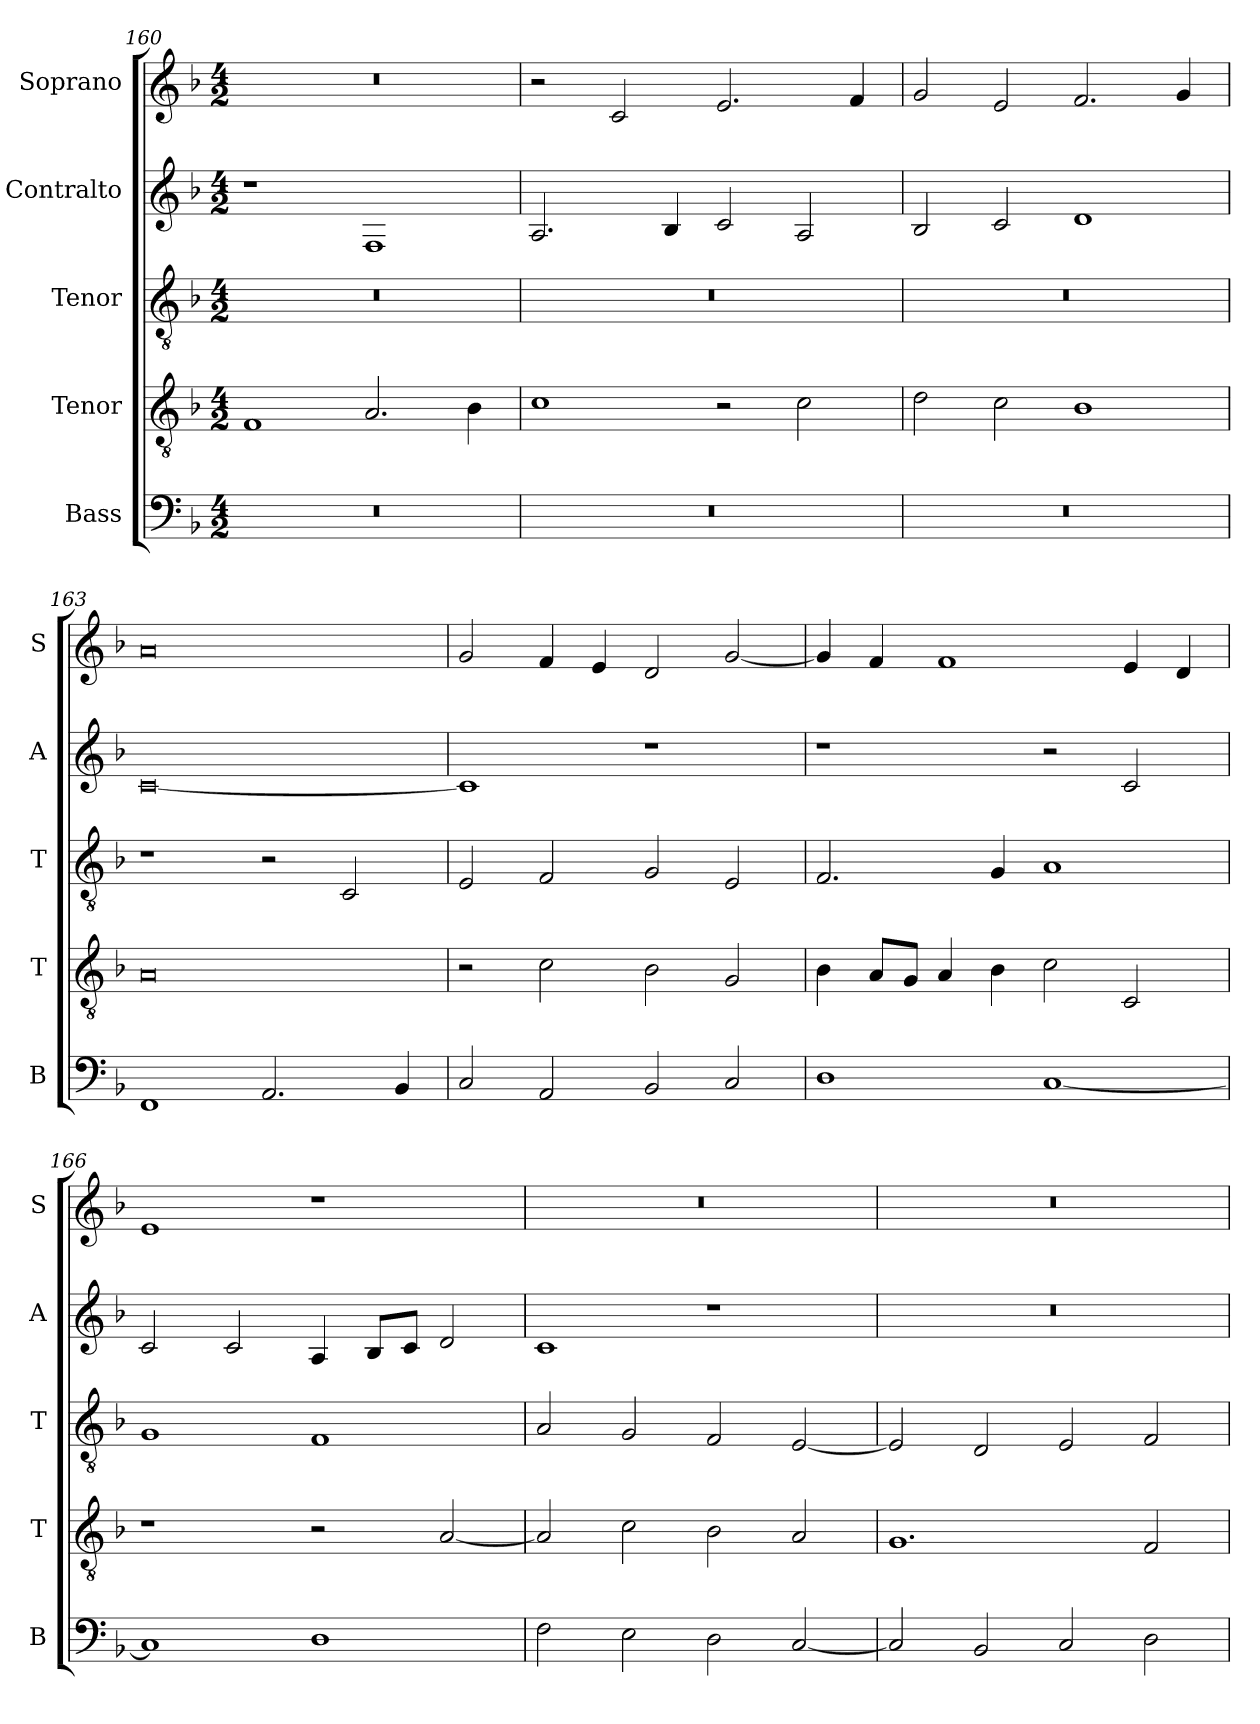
**kern	**kern	**kern	**kern	**kern
*part5	*part4	*part3	*part2	*part1
*staff5	*staff4	*staff3	*staff2	*staff1
*I"Bass	*I"Tenor	*I"Tenor	*I"Contralto	*I"Soprano
*I'B	*I'T	*I'T	*I'A	*I'S
*clefF4	*clefGv2	*clefGv2	*clefG2	*clefG2
*k[b-]	*k[b-]	*k[b-]	*k[b-]	*k[b-]
*F:ion	*F:ion	*F:ion	*F:ion	*F:ion
*M4/2	*M4/2	*M4/2	*M4/2	*M4/2
=160	=160	=160	=160	=160
0r	1F	0r	1r	0r
.	2.A	.	1F	.
.	4B-	.	.	.
=161	=161	=161	=161	=161
0r	1c	0r	2.A	2r
.	.	.	.	2c
.	.	.	4B-	.
.	2r	.	2c	2.e
.	2c	.	2A	.
.	.	.	.	4f
=162	=162	=162	=162	=162
0r	2d	0r	2B-	2g
.	2c	.	2c	2e
.	1B-	.	1d	2.f
.	.	.	.	4g
=163	=163	=163	=163	=163
1FF	0A	1r	[0c	0a
2.AA	.	2r	.	.
.	.	2C	.	.
4BB-	.	.	.	.
=164	=164	=164	=164	=164
2C	2r	2E	1c]	2g
2AA	2c	2F	.	4f
.	.	.	.	4e
2BB-	2B-	2G	1r	2d
2C	2G	2E	.	[2g
=165	=165	=165	=165	=165
1D	4B-	2.F	1r	4g]
.	8A/L	.	.	4f
.	8G/J	.	.	.
.	4A	.	.	1f
.	4B-	4G	.	.
[1C	2c	1A	2r	.
.	2C	.	2c	4e
.	.	.	.	4d
=166	=166	=166	=166	=166
1C]	1r	1G	2c	1e
.	.	.	2c	.
1D	2r	1F	4A	1r
.	.	.	8B-/L	.
.	.	.	8c/J	.
.	[2A	.	2d	.
=167	=167	=167	=167	=167
2F	2A]	2A	1c	0r
2E	2c	2G	.	.
2D	2B-	2F	1r	.
[2C	2A	[2E	.	.
=168	=168	=168	=168	=168
2C]	1.G	2E]	0r	0r
2BB-	.	2D	.	.
2C	.	2E	.	.
2D	2F	2F	.	.
=	=	=	=	=
*-	*-	*-	*-	*-
